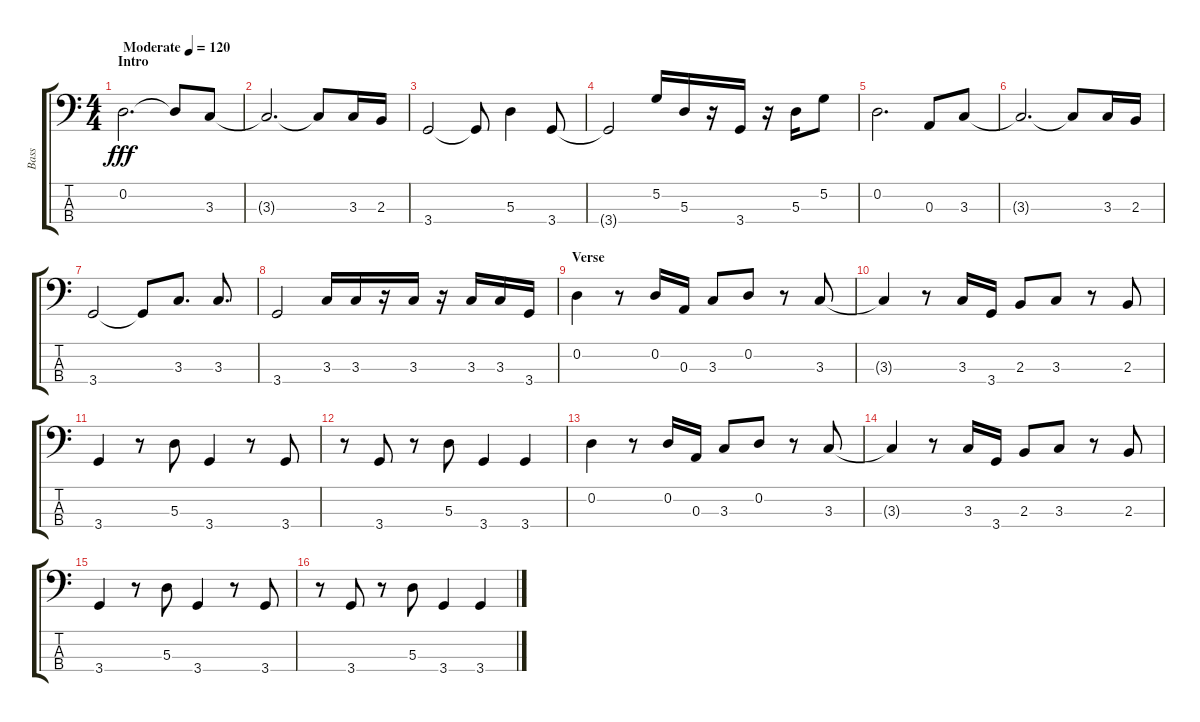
\track ("Bass" "Bass") {instrument electricbassfinger}
\staff {score tabs}
\tuning (G2 D2 A1 E1) {hide}
\ts (4 4)
\section ("" "Intro")
\tempo (120 "Moderate")
\clef f4
\ks c
0.2.2{d dy fff instrument electricbassfinger} 0.2{t}.8 3.3.8 |
3.3{t}.2{d} 3.3{t}.8 3.3.16 2.3.16 |
3.4.2 3.4{t}.8 5.3.4 3.4.8 |
3.4{t}.2 5.2.16 5.3.16 r.16 3.4.16 r.16 5.3.16 5.2.8 |
0.2.2{d} 0.3.8 3.3.8 |
3.3{t}.2{d} 3.3{t}.8 3.3.16 2.3.16 |
3.4.2 3.4{t}.8 3.3.8{d} 3.3.8{d} |
3.4.2 3.3.16 3.3.16 r.16 3.3.16 r.16 3.3.16 3.3.16 3.4.16 |
\section ("" "Verse")
0.2.4 r.8 0.2.16 0.3.16 3.3.8 0.2.8 r.8 3.3.8 |
3.3{t}.4 r.8 3.3.16 3.4.16 2.3.8 3.3.8 r.8 2.3.8 |
3.4.4 r.8 5.3.8 3.4.4 r.8 3.4.8 |
r.8 3.4.8 r.8 5.3.8 3.4.4 3.4.4 |
0.2.4 r.8 0.2.16 0.3.16 3.3.8 0.2.8 r.8 3.3.8 |
3.3{t}.4 r.8 3.3.16 3.4.16 2.3.8 3.3.8 r.8 2.3.8 |
3.4.4 r.8 5.3.8 3.4.4 r.8 3.4.8 |
r.8 3.4.8 r.8 5.3.8 3.4.4 3.4.4
